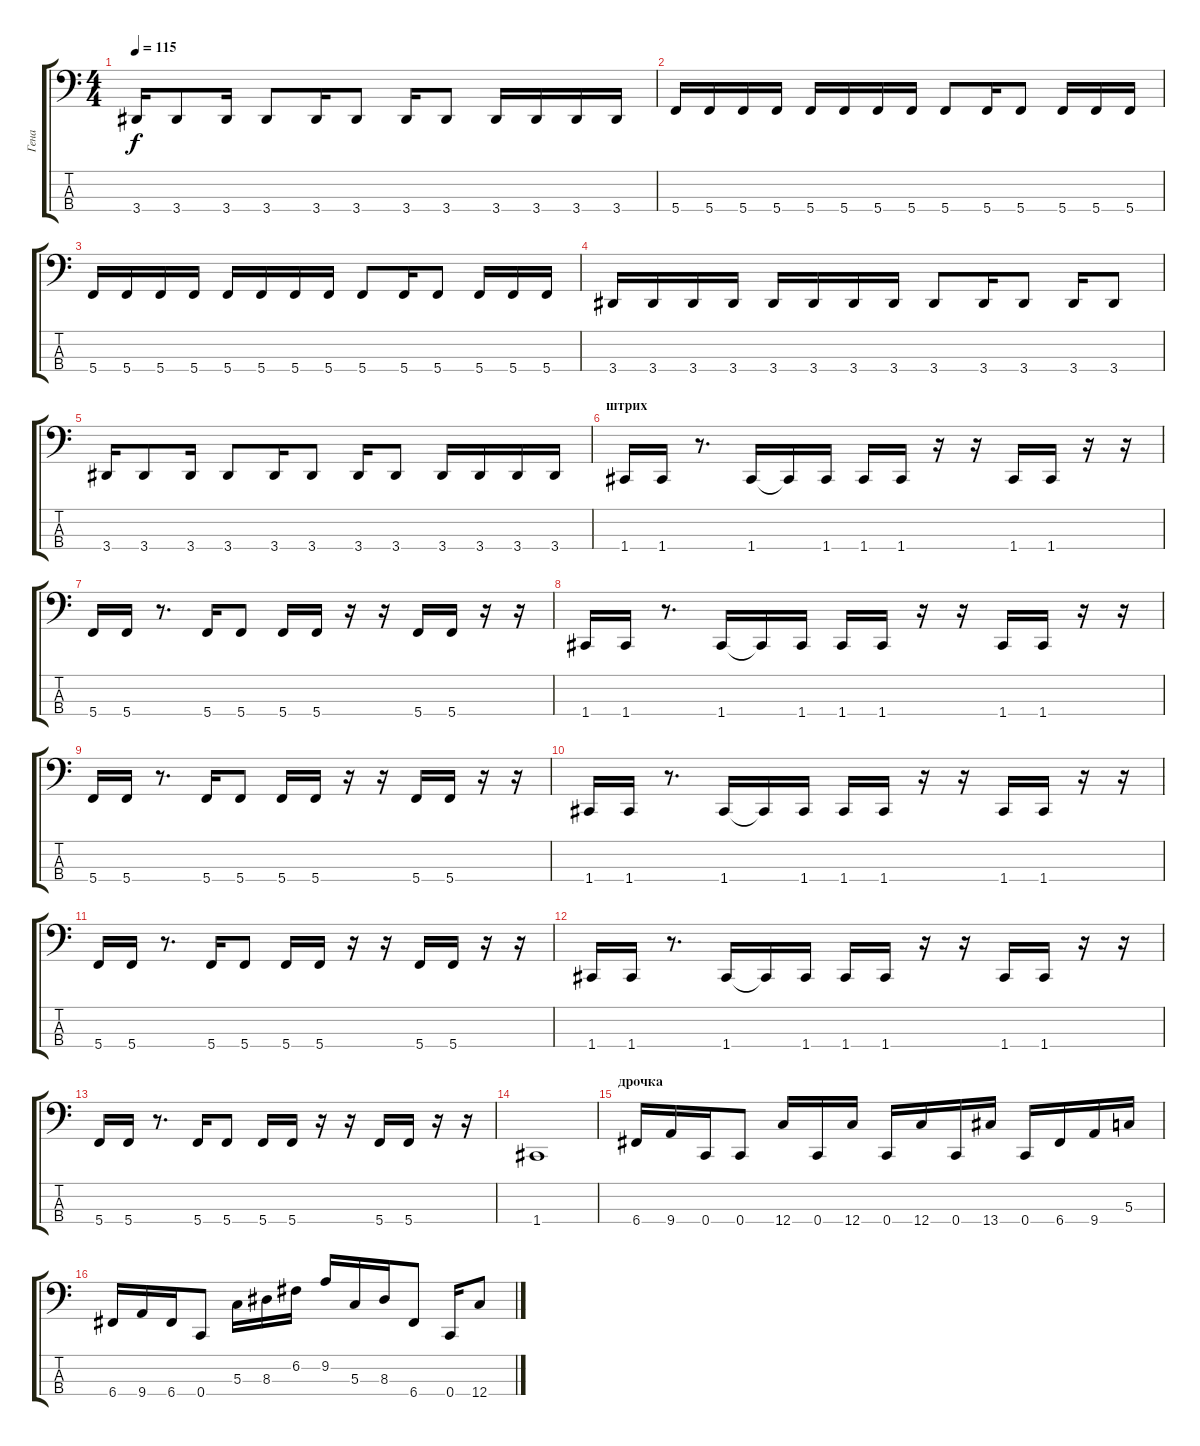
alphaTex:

\track ("Гена" "Гена") {instrument electricbasspick}
\staff {score tabs}
\tuning (F2 C2 G1 C1) {hide}
\ts (4 4)
\tempo 115
\clef f4
\ks c
3.4.16{dy f} 3.4.8 3.4.16 3.4.8 3.4.16 3.4.8 3.4.16 3.4.8 3.4.16 3.4.16 3.4.16 3.4.16 |
5.4.16 5.4.16 5.4.16 5.4.16 5.4.16 5.4.16 5.4.16 5.4.16 5.4.8 5.4.16 5.4.8 5.4.16 5.4.16 5.4.16 |
5.4.16 5.4.16 5.4.16 5.4.16 5.4.16 5.4.16 5.4.16 5.4.16 5.4.8 5.4.16 5.4.8 5.4.16 5.4.16 5.4.16 |
3.4.16 3.4.16 3.4.16 3.4.16 3.4.16 3.4.16 3.4.16 3.4.16 3.4.8 3.4.16 3.4.8 3.4.16 3.4.8 |
3.4.16 3.4.8 3.4.16 3.4.8 3.4.16 3.4.8 3.4.16 3.4.8 3.4.16 3.4.16 3.4.16 3.4.16 |
\section ("" "штрих")
1.4.16 1.4.16 r.8{d} 1.4.16 1.4{t}.16 1.4.16 1.4.16 1.4.16 r.16 r.16 1.4.16 1.4.16 r.16 r.16 |
5.4.16 5.4.16 r.8{d} 5.4.16 5.4.8 5.4.16 5.4.16 r.16 r.16 5.4.16 5.4.16 r.16 r.16 |
1.4.16 1.4.16 r.8{d} 1.4.16 1.4{t}.16 1.4.16 1.4.16 1.4.16 r.16 r.16 1.4.16 1.4.16 r.16 r.16 |
5.4.16 5.4.16 r.8{d} 5.4.16 5.4.8 5.4.16 5.4.16 r.16 r.16 5.4.16 5.4.16 r.16 r.16 |
1.4.16 1.4.16 r.8{d} 1.4.16 1.4{t}.16 1.4.16 1.4.16 1.4.16 r.16 r.16 1.4.16 1.4.16 r.16 r.16 |
5.4.16 5.4.16 r.8{d} 5.4.16 5.4.8 5.4.16 5.4.16 r.16 r.16 5.4.16 5.4.16 r.16 r.16 |
1.4.16 1.4.16 r.8{d} 1.4.16 1.4{t}.16 1.4.16 1.4.16 1.4.16 r.16 r.16 1.4.16 1.4.16 r.16 r.16 |
5.4.16 5.4.16 r.8{d} 5.4.16 5.4.8 5.4.16 5.4.16 r.16 r.16 5.4.16 5.4.16 r.16 r.16 |
1.4.1 |
\section ("" "дрочка")
6.4.16 9.4.16 0.4.16 0.4.8 12.4.16 0.4.16 12.4.16 0.4.16 12.4.16 0.4.16 13.4.16 0.4.16 6.4.16 9.4.16 5.3.16 |
6.4.16 9.4.16 6.4.16 0.4.8 5.3.16 8.3.16 6.2.16 9.2.16 5.3.16 8.3.16 6.4.8 0.4.16 12.4.8
